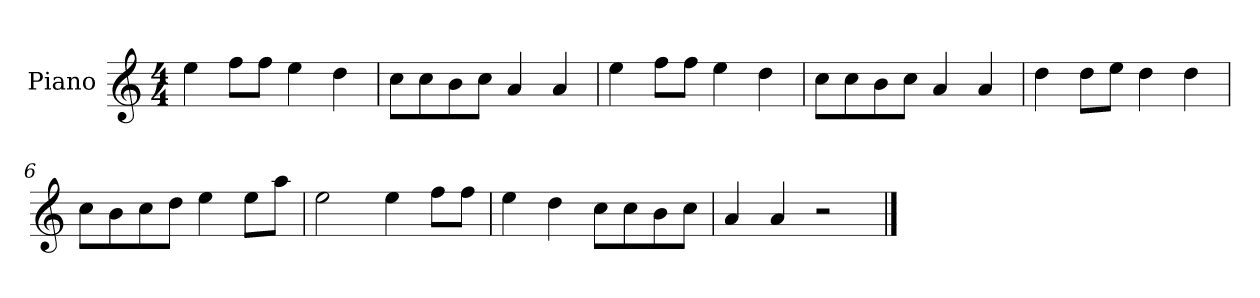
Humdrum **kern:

**kern
*part1
*staff1
*I"Piano
*I'P-no
*clefG2
*k[]
*M4/4
*MM90
=1
4ee\
8ff\L
8ff\J
4ee\
4dd\
=2
8cc\L
8cc\
8b\
8cc\J
4a/
4a/
=3
4ee\
8ff\L
8ff\J
4ee\
4dd\
=4
8cc\L
8cc\
8b\
8cc\J
4a/
4a/
=5
4dd\
8dd\L
8ee\J
4dd\
4dd\
=6
8cc\L
8b\
8cc\
8dd\J
4ee\
8ee\L
8aa\J
=7
2ee\
4ee\
8ff\L
8ff\J
!!LO:LB:g=z
=8
4ee\
4dd\
8cc\L
8cc\
8b\
8cc\J
=9
4a/
4a/
2r
==
*-
